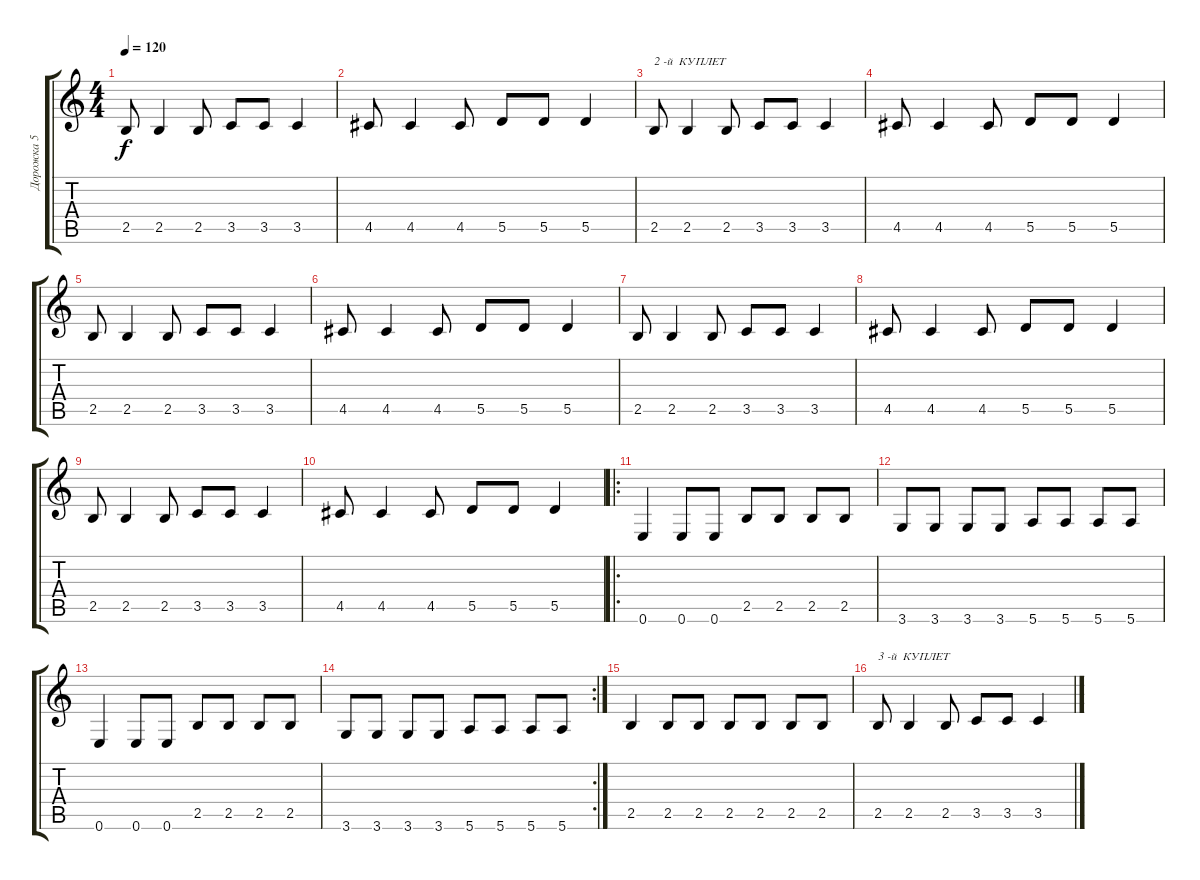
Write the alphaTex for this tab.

\track ("Дорожка 5" "Дорожка 5") {instrument electricbassfinger}
\staff {score tabs}
\tuning (E4 B3 G3 D3 A2 E2) {hide}
\ts (4 4)
\tempo 120
\clef g2
\ks c
2.5.8{dy f} 2.5.4 2.5.8 3.5.8 3.5.8 3.5.4 |
4.5.8 4.5.4 4.5.8 5.5.8 5.5.8 5.5.4 |
2.5.8{txt "2 -й  КУПЛЕТ"} 2.5.4 2.5.8 3.5.8 3.5.8 3.5.4 |
4.5.8 4.5.4 4.5.8 5.5.8 5.5.8 5.5.4 |
2.5.8 2.5.4 2.5.8 3.5.8 3.5.8 3.5.4 |
4.5.8 4.5.4 4.5.8 5.5.8 5.5.8 5.5.4 |
2.5.8 2.5.4 2.5.8 3.5.8 3.5.8 3.5.4 |
4.5.8 4.5.4 4.5.8 5.5.8 5.5.8 5.5.4 |
2.5.8 2.5.4 2.5.8 3.5.8 3.5.8 3.5.4 |
4.5.8 4.5.4 4.5.8 5.5.8 5.5.8 5.5.4 |
\ro
0.6.4 0.6.8 0.6.8 2.5.8 2.5.8 2.5.8 2.5.8 |
3.6.8 3.6.8 3.6.8 3.6.8 5.6.8 5.6.8 5.6.8 5.6.8 |
0.6.4 0.6.8 0.6.8 2.5.8 2.5.8 2.5.8 2.5.8 |
\rc 2
3.6.8 3.6.8 3.6.8 3.6.8 5.6.8 5.6.8 5.6.8 5.6.8 |
2.5.4 2.5.8 2.5.8 2.5.8 2.5.8 2.5.8 2.5.8 |
2.5.8{txt "3 -й  КУПЛЕТ"} 2.5.4 2.5.8 3.5.8 3.5.8 3.5.4
